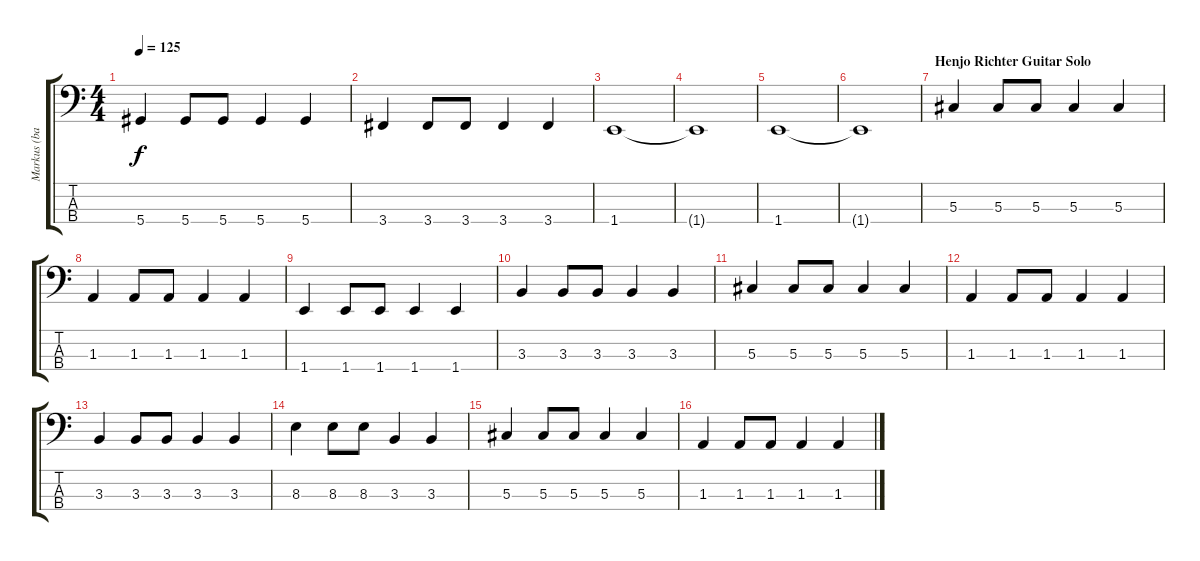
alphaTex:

\track ("Markus (bass)" "Markus (ba") {instrument electricbassfinger}
\staff {score tabs}
\tuning (Gb2 Db2 Ab1 Eb1) {hide}
\ts (4 4)
\tempo 125
\clef f4
\ks c
5.4.4{dy f} 5.4.8 5.4.8 5.4.4 5.4.4 |
3.4.4 3.4.8 3.4.8 3.4.4 3.4.4 |
1.4.1 |
1.4{t}.1 |
1.4.1 |
1.4{t}.1 |
\section ("" "Henjo Richter Guitar Solo")
5.3.4 5.3.8 5.3.8 5.3.4 5.3.4 |
1.3.4 1.3.8 1.3.8 1.3.4 1.3.4 |
1.4.4 1.4.8 1.4.8 1.4.4 1.4.4 |
3.3.4 3.3.8 3.3.8 3.3.4 3.3.4 |
5.3.4 5.3.8 5.3.8 5.3.4 5.3.4 |
1.3.4 1.3.8 1.3.8 1.3.4 1.3.4 |
3.3.4 3.3.8 3.3.8 3.3.4 3.3.4 |
8.3.4 8.3.8 8.3.8 3.3.4 3.3.4 |
5.3.4 5.3.8 5.3.8 5.3.4 5.3.4 |
1.3.4 1.3.8 1.3.8 1.3.4 1.3.4
